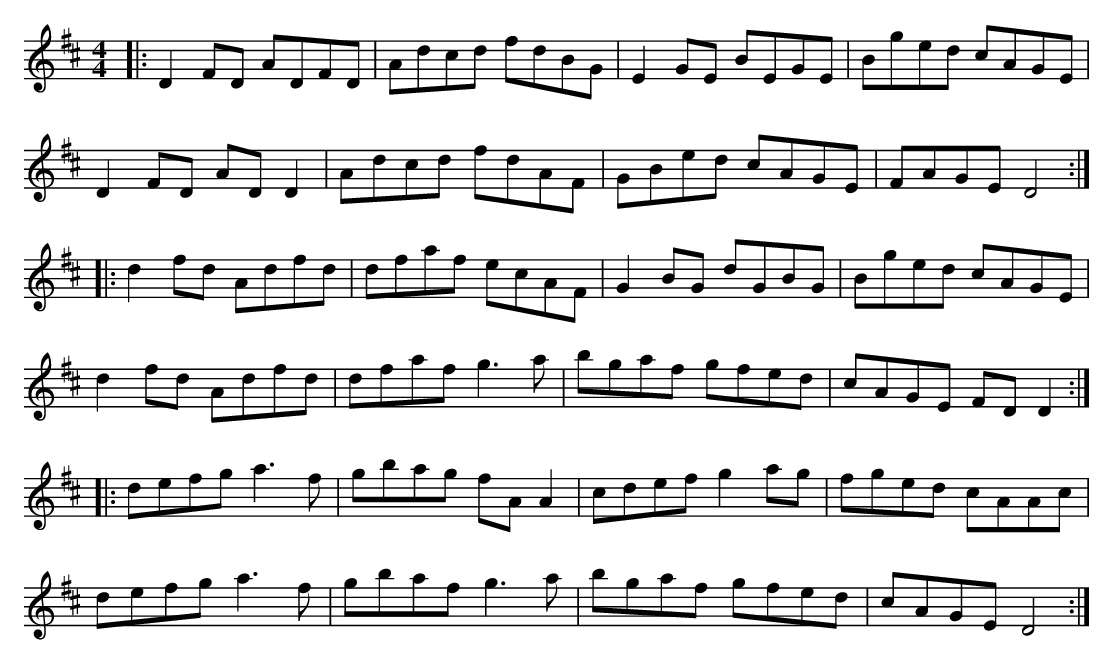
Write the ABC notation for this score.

X:1
M:4/4
K:D
|:D2 FD ADFD|Adcd fdBG|E2 GE BEGE|Bged cAGE|
D2 FD AD D2|Adcd fdAF|GBed cAGE|FAGE D4:|
|:d2 fd Adfd|dfaf ecAF|G2 BG dGBG|Bged cAGE|
d2 fd Adfd|dfaf g3a|bgaf gfed|cAGE FD D2:|
|:defg a3f|gbag fA A2|cdef g2 ag|fged cAAc|
defg a3f|gbaf g3a|bgaf gfed|cAGE D4:|
